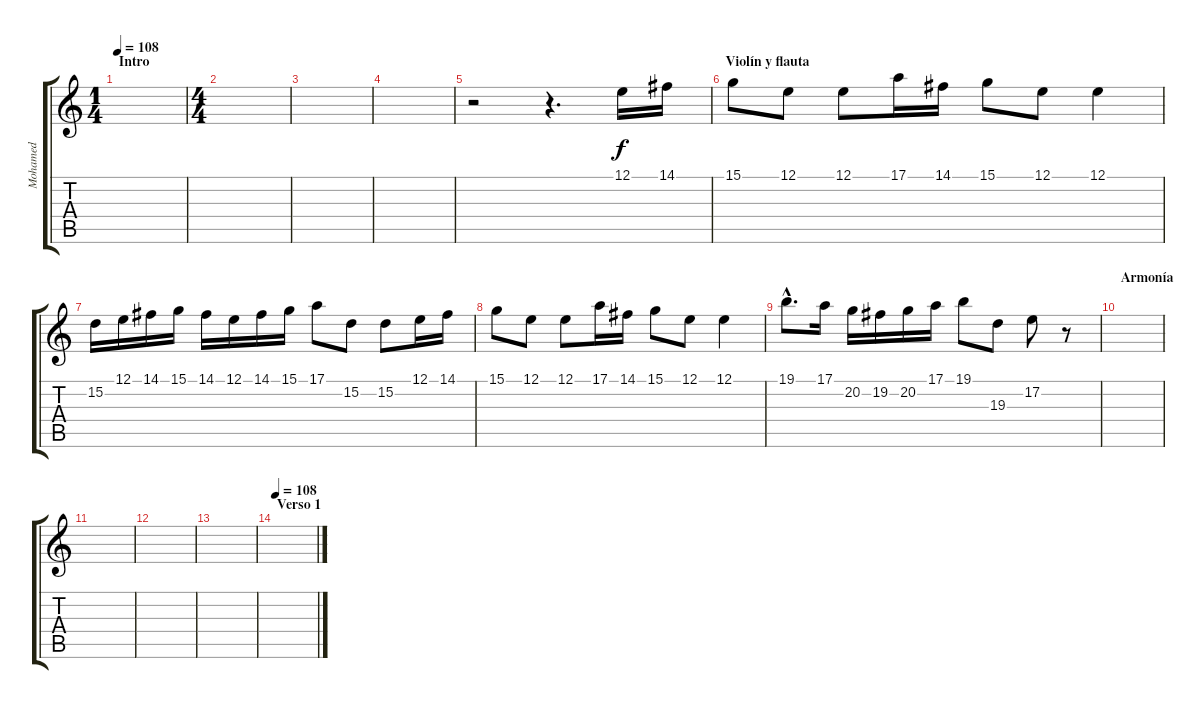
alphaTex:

\track ("Mohamed" "Mohamed") {instrument violin}
\staff {score tabs}
\tuning (E4 B3 G3 D3 A2 E2) {hide}
\ts (1 4)
\section ("" "Intro")
\tempo 108
\clef g2
\ks c
|
\ts (4 4)
|
|
|
r.2 r.4{d} 12.1.16 14.1.16 |
\section ("" "Violín y flauta")
15.1.8 12.1.8 12.1.8 17.1.16 14.1.16 15.1.8 12.1.8 12.1.4 |
15.2.16 12.1.16 14.1.16 15.1.16 14.1.16 12.1.16 14.1.16 15.1.16 17.1.8 15.2.8 15.2.8 12.1.16 14.1.16 |
15.1.8 12.1.8 12.1.8 17.1.16 14.1.16 15.1.8 12.1.8 12.1.4 |
19.1{hac}.8{d} 17.1.16 20.2.16 19.2.16 20.2.16 17.1.16 19.1.8 19.3.8 17.2.8 r.8 |
\section ("" "Armonía")
|
|
|
|
\section ("" "Verso 1")
\tempo 108
